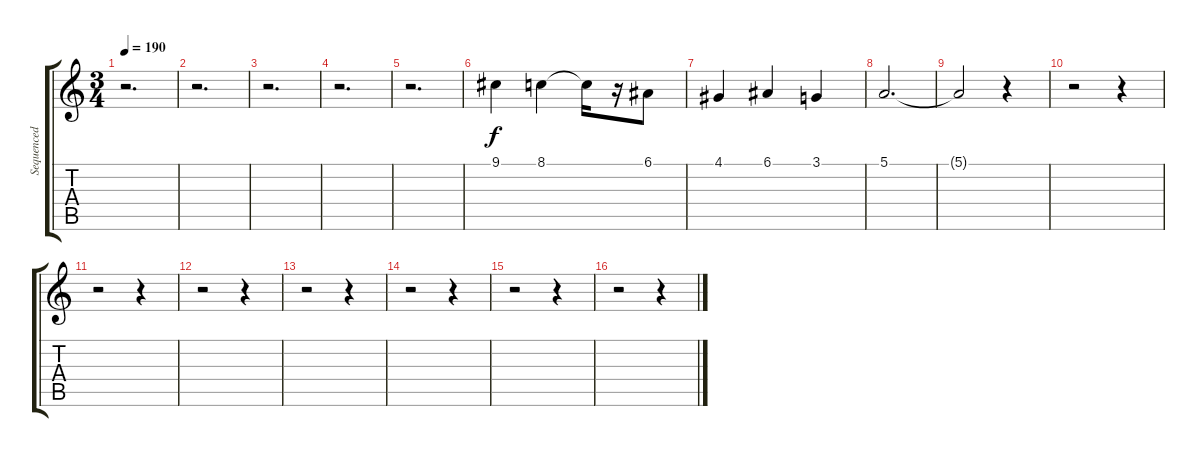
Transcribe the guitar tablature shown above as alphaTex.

\track ("Sequenced by Barmash Boris." "Sequenced ") {instrument oboe}
\staff {score tabs}
\tuning (E4 B3 G3 D3 A2 E2) {hide}
\ts (3 4)
\tempo 190
\clef g2
\ks c
r.2{d dy f} |
r.2{d} |
r.2{d} |
r.2{d} |
r.2{d} |
9.1.4 8.1.4 8.1{t}.16 r.16 6.1.8 |
4.1.4 6.1.4 3.1.4 |
5.1.2{d} |
5.1{t}.2 r.4 |
r.2 r.4 |
r.2 r.4 |
r.2 r.4 |
r.2 r.4 |
r.2 r.4 |
r.2 r.4 |
r.2 r.4
